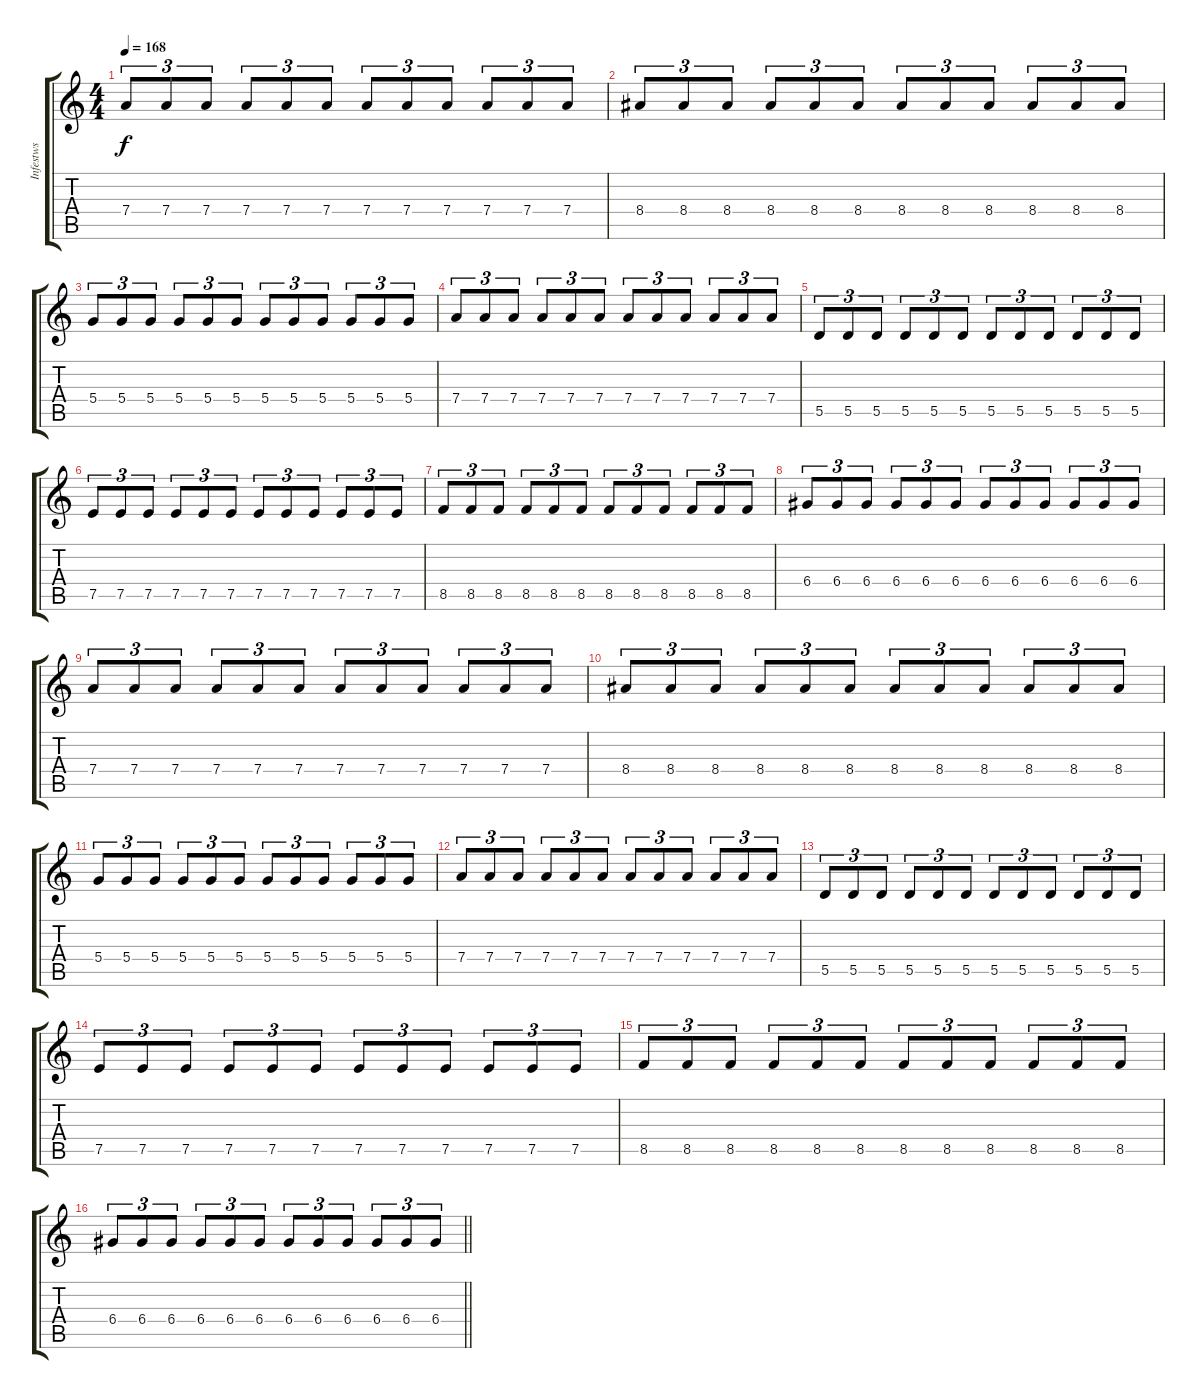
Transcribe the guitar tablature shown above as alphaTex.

\track ("Infestws" "Infestws") {instrument overdrivenguitar}
\staff {score tabs}
\tuning (E4 B3 G3 D3 A2 E2) {hide}
\ts (4 4)
\tempo 168
\clef g2
\ks c
7.4.8{tu (3 2) dy f} 7.4.8{tu (3 2)} 7.4.8{tu (3 2)} 7.4.8{tu (3 2)} 7.4.8{tu (3 2)} 7.4.8{tu (3 2)} 7.4.8{tu (3 2)} 7.4.8{tu (3 2)} 7.4.8{tu (3 2)} 7.4.8{tu (3 2)} 7.4.8{tu (3 2)} 7.4.8{tu (3 2)} |
8.4.8{tu (3 2)} 8.4.8{tu (3 2)} 8.4.8{tu (3 2)} 8.4.8{tu (3 2)} 8.4.8{tu (3 2)} 8.4.8{tu (3 2)} 8.4.8{tu (3 2)} 8.4.8{tu (3 2)} 8.4.8{tu (3 2)} 8.4.8{tu (3 2)} 8.4.8{tu (3 2)} 8.4.8{tu (3 2)} |
5.4.8{tu (3 2)} 5.4.8{tu (3 2)} 5.4.8{tu (3 2)} 5.4.8{tu (3 2)} 5.4.8{tu (3 2)} 5.4.8{tu (3 2)} 5.4.8{tu (3 2)} 5.4.8{tu (3 2)} 5.4.8{tu (3 2)} 5.4.8{tu (3 2)} 5.4.8{tu (3 2)} 5.4.8{tu (3 2)} |
7.4.8{tu (3 2)} 7.4.8{tu (3 2)} 7.4.8{tu (3 2)} 7.4.8{tu (3 2)} 7.4.8{tu (3 2)} 7.4.8{tu (3 2)} 7.4.8{tu (3 2)} 7.4.8{tu (3 2)} 7.4.8{tu (3 2)} 7.4.8{tu (3 2)} 7.4.8{tu (3 2)} 7.4.8{tu (3 2)} |
5.5.8{tu (3 2)} 5.5.8{tu (3 2)} 5.5.8{tu (3 2)} 5.5.8{tu (3 2)} 5.5.8{tu (3 2)} 5.5.8{tu (3 2)} 5.5.8{tu (3 2)} 5.5.8{tu (3 2)} 5.5.8{tu (3 2)} 5.5.8{tu (3 2)} 5.5.8{tu (3 2)} 5.5.8{tu (3 2)} |
7.5.8{tu (3 2)} 7.5.8{tu (3 2)} 7.5.8{tu (3 2)} 7.5.8{tu (3 2)} 7.5.8{tu (3 2)} 7.5.8{tu (3 2)} 7.5.8{tu (3 2)} 7.5.8{tu (3 2)} 7.5.8{tu (3 2)} 7.5.8{tu (3 2)} 7.5.8{tu (3 2)} 7.5.8{tu (3 2)} |
8.5.8{tu (3 2)} 8.5.8{tu (3 2)} 8.5.8{tu (3 2)} 8.5.8{tu (3 2)} 8.5.8{tu (3 2)} 8.5.8{tu (3 2)} 8.5.8{tu (3 2)} 8.5.8{tu (3 2)} 8.5.8{tu (3 2)} 8.5.8{tu (3 2)} 8.5.8{tu (3 2)} 8.5.8{tu (3 2)} |
6.4.8{tu (3 2)} 6.4.8{tu (3 2)} 6.4.8{tu (3 2)} 6.4.8{tu (3 2)} 6.4.8{tu (3 2)} 6.4.8{tu (3 2)} 6.4.8{tu (3 2)} 6.4.8{tu (3 2)} 6.4.8{tu (3 2)} 6.4.8{tu (3 2)} 6.4.8{tu (3 2)} 6.4.8{tu (3 2)} |
7.4.8{tu (3 2)} 7.4.8{tu (3 2)} 7.4.8{tu (3 2)} 7.4.8{tu (3 2)} 7.4.8{tu (3 2)} 7.4.8{tu (3 2)} 7.4.8{tu (3 2)} 7.4.8{tu (3 2)} 7.4.8{tu (3 2)} 7.4.8{tu (3 2)} 7.4.8{tu (3 2)} 7.4.8{tu (3 2)} |
8.4.8{tu (3 2)} 8.4.8{tu (3 2)} 8.4.8{tu (3 2)} 8.4.8{tu (3 2)} 8.4.8{tu (3 2)} 8.4.8{tu (3 2)} 8.4.8{tu (3 2)} 8.4.8{tu (3 2)} 8.4.8{tu (3 2)} 8.4.8{tu (3 2)} 8.4.8{tu (3 2)} 8.4.8{tu (3 2)} |
5.4.8{tu (3 2)} 5.4.8{tu (3 2)} 5.4.8{tu (3 2)} 5.4.8{tu (3 2)} 5.4.8{tu (3 2)} 5.4.8{tu (3 2)} 5.4.8{tu (3 2)} 5.4.8{tu (3 2)} 5.4.8{tu (3 2)} 5.4.8{tu (3 2)} 5.4.8{tu (3 2)} 5.4.8{tu (3 2)} |
7.4.8{tu (3 2)} 7.4.8{tu (3 2)} 7.4.8{tu (3 2)} 7.4.8{tu (3 2)} 7.4.8{tu (3 2)} 7.4.8{tu (3 2)} 7.4.8{tu (3 2)} 7.4.8{tu (3 2)} 7.4.8{tu (3 2)} 7.4.8{tu (3 2)} 7.4.8{tu (3 2)} 7.4.8{tu (3 2)} |
5.5.8{tu (3 2)} 5.5.8{tu (3 2)} 5.5.8{tu (3 2)} 5.5.8{tu (3 2)} 5.5.8{tu (3 2)} 5.5.8{tu (3 2)} 5.5.8{tu (3 2)} 5.5.8{tu (3 2)} 5.5.8{tu (3 2)} 5.5.8{tu (3 2)} 5.5.8{tu (3 2)} 5.5.8{tu (3 2)} |
7.5.8{tu (3 2)} 7.5.8{tu (3 2)} 7.5.8{tu (3 2)} 7.5.8{tu (3 2)} 7.5.8{tu (3 2)} 7.5.8{tu (3 2)} 7.5.8{tu (3 2)} 7.5.8{tu (3 2)} 7.5.8{tu (3 2)} 7.5.8{tu (3 2)} 7.5.8{tu (3 2)} 7.5.8{tu (3 2)} |
8.5.8{tu (3 2)} 8.5.8{tu (3 2)} 8.5.8{tu (3 2)} 8.5.8{tu (3 2)} 8.5.8{tu (3 2)} 8.5.8{tu (3 2)} 8.5.8{tu (3 2)} 8.5.8{tu (3 2)} 8.5.8{tu (3 2)} 8.5.8{tu (3 2)} 8.5.8{tu (3 2)} 8.5.8{tu (3 2)} |
\barLineRight lightlight
6.4.8{tu (3 2)} 6.4.8{tu (3 2)} 6.4.8{tu (3 2)} 6.4.8{tu (3 2)} 6.4.8{tu (3 2)} 6.4.8{tu (3 2)} 6.4.8{tu (3 2)} 6.4.8{tu (3 2)} 6.4.8{tu (3 2)} 6.4.8{tu (3 2)} 6.4.8{tu (3 2)} 6.4.8{tu (3 2)}
